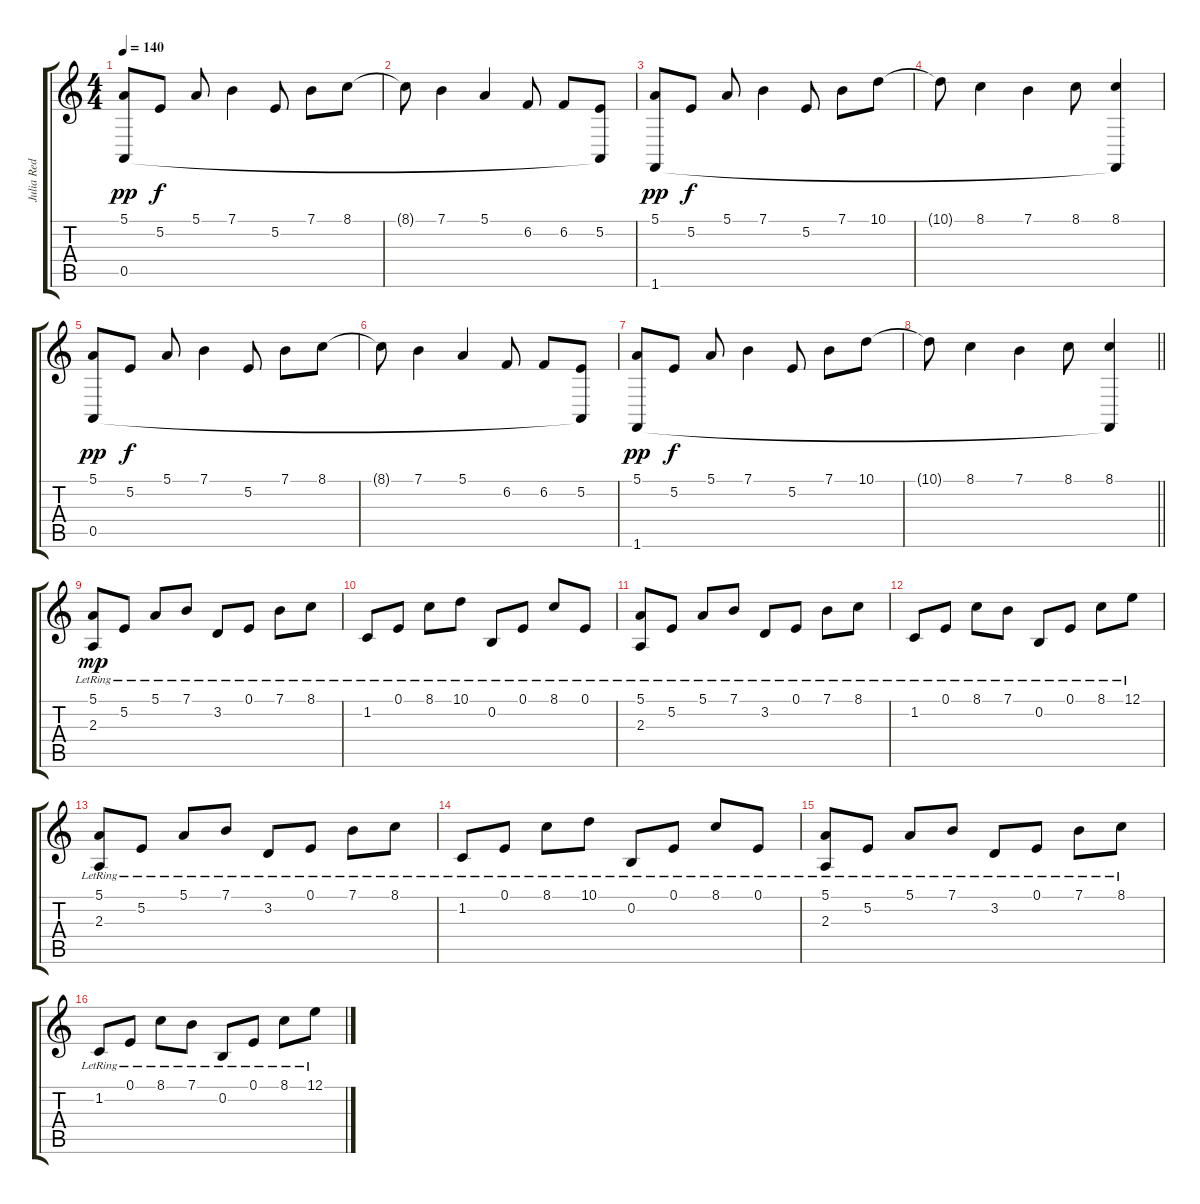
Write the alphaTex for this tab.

\track ("Julia Red" "Julia Red") {instrument vibraphone}
\staff {score tabs}
\tuning (E4 B3 G3 D3 A2 E2) {hide}
\ts (4 4)
\tempo 140
\clef g2
\ks c
(5.1 0.5).8{dy pp instrument synthstrings1} 5.2.8{dy f} 5.1.8 7.1.4 5.2.8 7.1.8 8.1.8 |
8.1{t}.8 7.1.4 5.1.4 6.2.8 6.2.8 (5.2 0.5{t}).8 |
(5.1 1.6).8{dy pp} 5.2.8{dy f} 5.1.8 7.1.4 5.2.8 7.1.8 10.1.8 |
10.1{t}.8 8.1.4 7.1.4 8.1.8 (8.1 1.6{t}).4 |
(5.1 0.5).8{dy pp} 5.2.8{dy f} 5.1.8 7.1.4 5.2.8 7.1.8 8.1.8 |
8.1{t}.8 7.1.4 5.1.4 6.2.8 6.2.8 (5.2 0.5{t}).8 |
(5.1 1.6).8{dy pp} 5.2.8{dy f} 5.1.8 7.1.4 5.2.8 7.1.8 10.1.8 |
\barLineRight lightlight
10.1{t}.8 8.1.4 7.1.4 8.1.8 (8.1 1.6{t}).4 |
(5.1{lr} 2.3{lr}).8{dy mp instrument vibraphone} 5.2{lr}.8 5.1{lr}.8 7.1{lr}.8 3.2{lr}.8 0.1{lr}.8 7.1{lr}.8 8.1{lr}.8 |
1.2{lr}.8 0.1{lr}.8 8.1{lr}.8 10.1{lr}.8 0.2{lr}.8 0.1{lr}.8 8.1{lr}.8 0.1{lr}.8 |
(5.1{lr} 2.3{lr}).8 5.2{lr}.8 5.1{lr}.8 7.1{lr}.8 3.2{lr}.8 0.1{lr}.8 7.1{lr}.8 8.1{lr}.8 |
1.2{lr}.8 0.1{lr}.8 8.1{lr}.8 7.1{lr}.8 0.2{lr}.8 0.1{lr}.8 8.1{lr}.8 12.1{lr}.8 |
(5.1{lr} 2.3{lr}).8 5.2{lr}.8 5.1{lr}.8 7.1{lr}.8 3.2{lr}.8 0.1{lr}.8 7.1{lr}.8 8.1{lr}.8 |
1.2{lr}.8 0.1{lr}.8 8.1{lr}.8 10.1{lr}.8 0.2{lr}.8 0.1{lr}.8 8.1{lr}.8 0.1{lr}.8 |
(5.1{lr} 2.3{lr}).8 5.2{lr}.8 5.1{lr}.8 7.1{lr}.8 3.2{lr}.8 0.1{lr}.8 7.1{lr}.8 8.1{lr}.8 |
1.2{lr}.8 0.1{lr}.8 8.1{lr}.8 7.1{lr}.8 0.2{lr}.8 0.1{lr}.8 8.1{lr}.8 12.1{lr}.8
